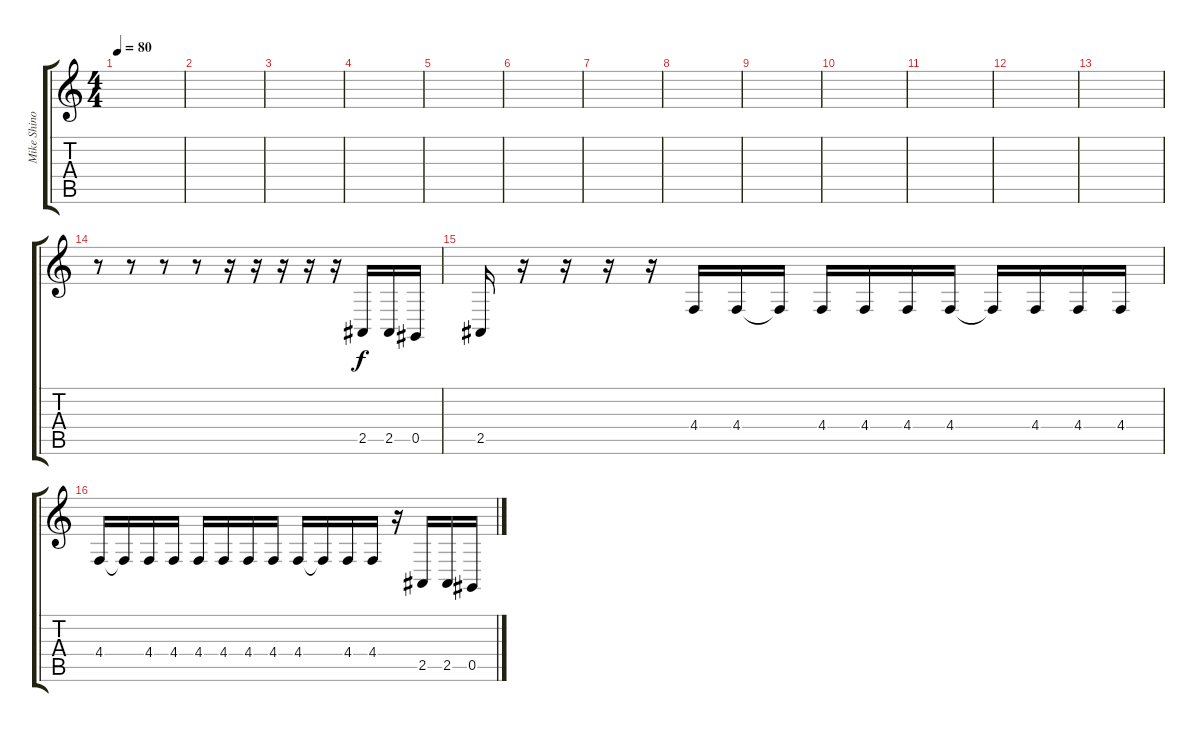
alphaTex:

\track ("Mike Shinoda (Emcee Vocals)" "Mike Shino") {instrument electricgrandpiano}
\staff {score tabs}
\tuning (Eb4 Bb3 Gb3 Db3 Ab2 Eb2) {hide}
\ts (4 4)
\tempo 80
\clef g2
\ks c
|
|
|
|
|
|
|
|
|
|
|
|
|
r.8 r.8 r.8 r.8 r.16 r.16 r.16 r.16 r.16 2.5.16 2.5.16 0.5.16 |
2.5.16 r.16 r.16 r.16 r.16 4.4.16 4.4.16 4.4{t}.16 4.4.16 4.4.16 4.4.16 4.4.16 4.4{t}.16 4.4.16 4.4.16 4.4.16 |
4.4.16 4.4{t}.16 4.4.16 4.4.16 4.4.16 4.4.16 4.4.16 4.4.16 4.4.16 4.4{t}.16 4.4.16 4.4.16 r.16 2.5.16 2.5.16 0.5.16
